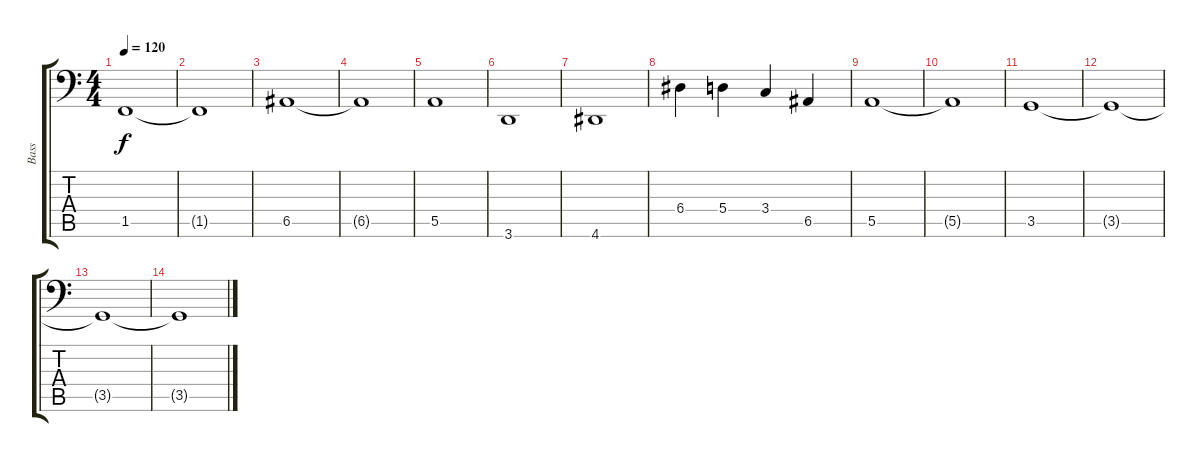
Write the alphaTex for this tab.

\track ("Bass" "Bass") {instrument electricbassfinger}
\staff {score tabs}
\tuning (C3 G2 D2 A1 E1 B0) {hide}
\ts (4 4)
\tempo 120
\clef f4
\ks c
1.5.1{dy f} |
1.5{t}.1 |
6.5.1 |
6.5{t}.1 |
5.5.1 |
3.6.1 |
4.6.1 |
6.4.4 5.4.4 3.4.4 6.5.4 |
5.5.1 |
5.5{t}.1 |
3.5.1 |
3.5{t}.1 |
3.5{t}.1 |
3.5{t}.1
